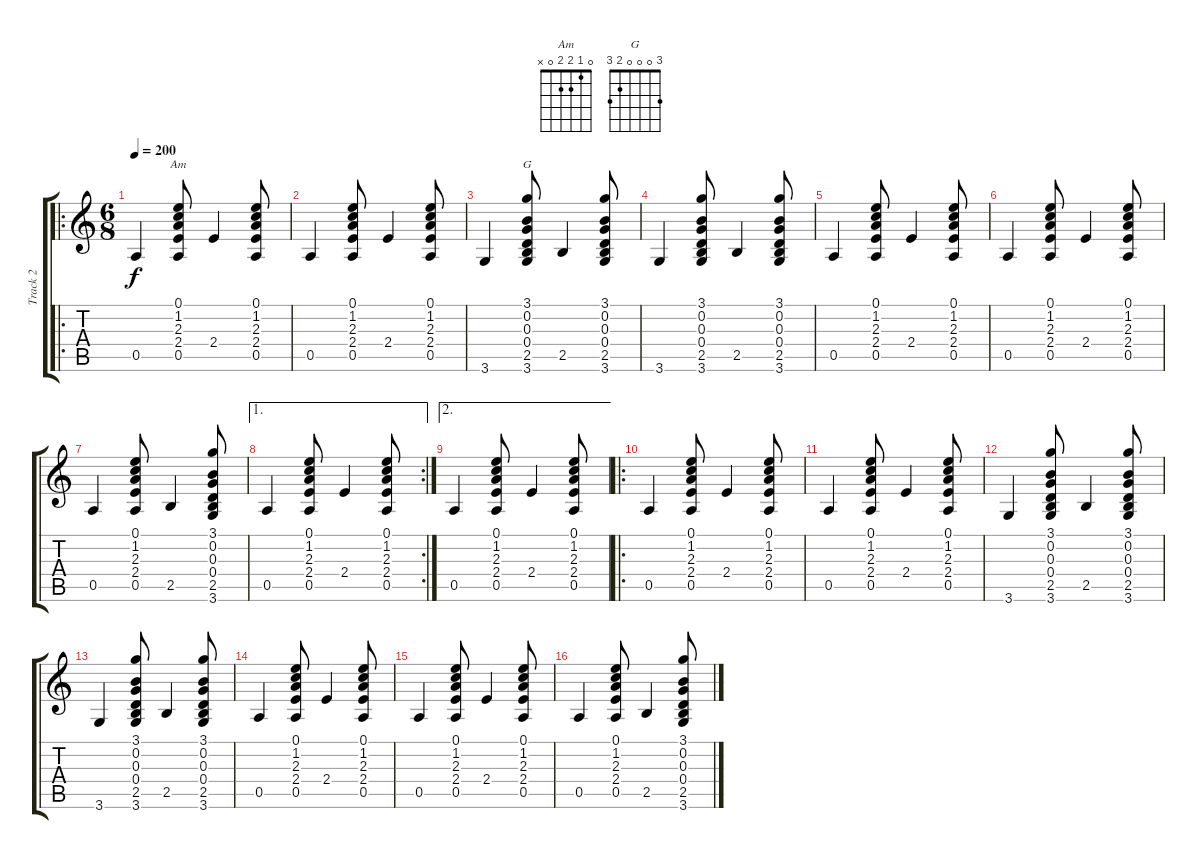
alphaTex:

\track ("Track 2" "Track 2") {instrument acousticguitarsteel}
\staff {score tabs}
\tuning (E4 B3 G3 D3 A2 E2) {hide}
\chord ("Am" 0 1 2 2 0 x)
\chord ("G" 3 0 0 0 2 3)
\ro
\ts (6 8)
\tempo 200
\clef g2
\ks c
0.5.4{dy f instrument acousticguitarsteel} (0.1 1.2 2.3 2.4 0.5).8{ch "Am"} 2.4.4 (0.1 1.2 2.3 2.4 0.5).8 |
0.5.4 (0.1 1.2 2.3 2.4 0.5).8 2.4.4 (0.1 1.2 2.3 2.4 0.5).8 |
3.6.4 (3.1 0.2 0.3 0.4 2.5 3.6).8{ch "G"} 2.5.4 (3.1 0.2 0.3 0.4 2.5 3.6).8 |
3.6.4 (3.1 0.2 0.3 0.4 2.5 3.6).8 2.5.4 (3.1 0.2 0.3 0.4 2.5 3.6).8 |
0.5.4 (0.1 1.2 2.3 2.4 0.5).8 2.4.4 (0.1 1.2 2.3 2.4 0.5).8 |
0.5.4 (0.1 1.2 2.3 2.4 0.5).8 2.4.4 (0.1 1.2 2.3 2.4 0.5).8 |
0.5.4 (0.1 1.2 2.3 2.4 0.5).8 2.5.4 (3.1 0.2 0.3 0.4 2.5 3.6).8 |
\ae 1
\rc 2
0.5.4 (0.1 1.2 2.3 2.4 0.5).8 2.4.4 (0.1 1.2 2.3 2.4 0.5).8 |
\ae 2
0.5.4 (0.1 1.2 2.3 2.4 0.5).8 2.4.4 (0.1 1.2 2.3 2.4 0.5).8 |
\ro
0.5.4 (0.1 1.2 2.3 2.4 0.5).8 2.4.4 (0.1 1.2 2.3 2.4 0.5).8 |
0.5.4 (0.1 1.2 2.3 2.4 0.5).8 2.4.4 (0.1 1.2 2.3 2.4 0.5).8 |
3.6.4 (3.1 0.2 0.3 0.4 2.5 3.6).8 2.5.4 (3.1 0.2 0.3 0.4 2.5 3.6).8 |
3.6.4 (3.1 0.2 0.3 0.4 2.5 3.6).8 2.5.4 (3.1 0.2 0.3 0.4 2.5 3.6).8 |
0.5.4 (0.1 1.2 2.3 2.4 0.5).8 2.4.4 (0.1 1.2 2.3 2.4 0.5).8 |
0.5.4 (0.1 1.2 2.3 2.4 0.5).8 2.4.4 (0.1 1.2 2.3 2.4 0.5).8 |
0.5.4 (0.1 1.2 2.3 2.4 0.5).8 2.5.4 (3.1 0.2 0.3 0.4 2.5 3.6).8
